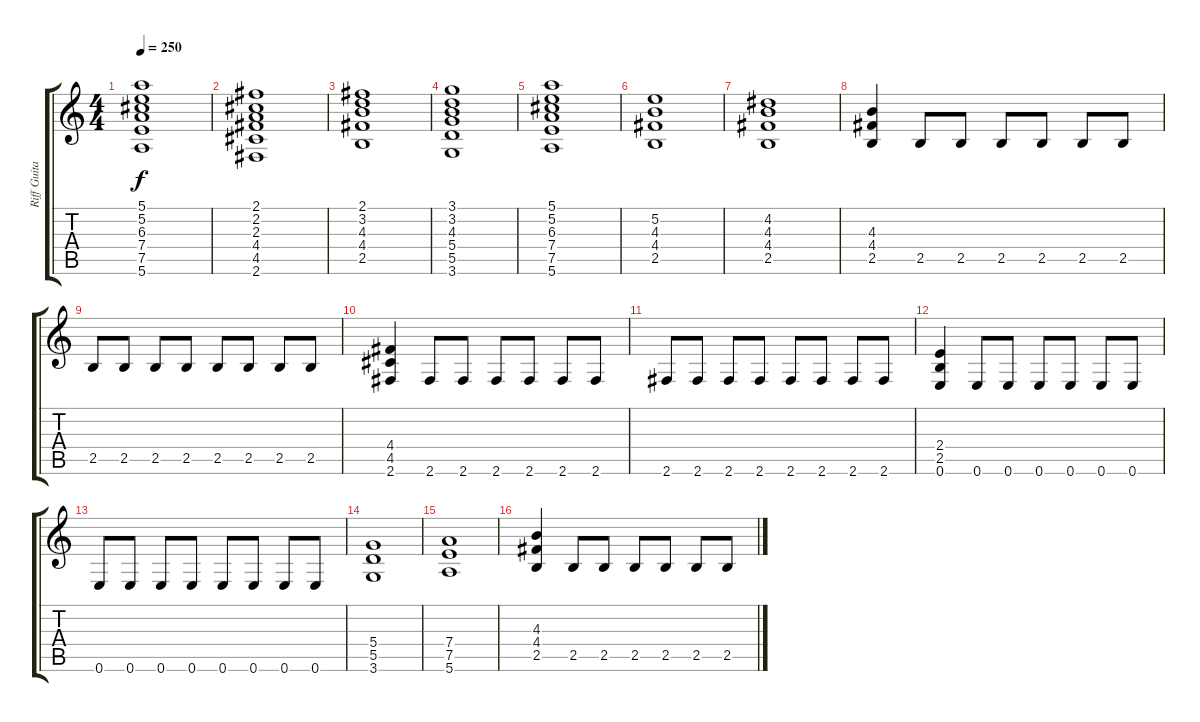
\track ("Riff Guitar" "Riff Guita") {instrument distortionguitar}
\staff {score tabs}
\tuning (E4 B3 G3 D3 A2 E2) {hide}
\ts (4 4)
\tempo 250
\clef g2
\ks c
(5.1 5.2 6.3 7.4 7.5 5.6).1{dy f} |
(2.1 2.2 2.3 4.4 4.5 2.6).1 |
(2.1 3.2 4.3 4.4 2.5).1 |
(3.1 3.2 4.3 5.4 5.5 3.6).1 |
(5.1 5.2 6.3 7.4 7.5 5.6).1 |
(5.2 4.3 4.4 2.5).1 |
(4.2 4.3 4.4 2.5).1 |
(4.3 4.4 2.5).4 2.5.8 2.5.8 2.5.8 2.5.8 2.5.8 2.5.8 |
2.5.8 2.5.8 2.5.8 2.5.8 2.5.8 2.5.8 2.5.8 2.5.8 |
(4.4 4.5 2.6).4 2.6.8 2.6.8 2.6.8 2.6.8 2.6.8 2.6.8 |
2.6.8 2.6.8 2.6.8 2.6.8 2.6.8 2.6.8 2.6.8 2.6.8 |
(2.4 2.5 0.6).4 0.6.8 0.6.8 0.6.8 0.6.8 0.6.8 0.6.8 |
0.6.8 0.6.8 0.6.8 0.6.8 0.6.8 0.6.8 0.6.8 0.6.8 |
(5.4 5.5 3.6).1 |
(7.4 7.5 5.6).1 |
(4.3 4.4 2.5).4 2.5.8 2.5.8 2.5.8 2.5.8 2.5.8 2.5.8
